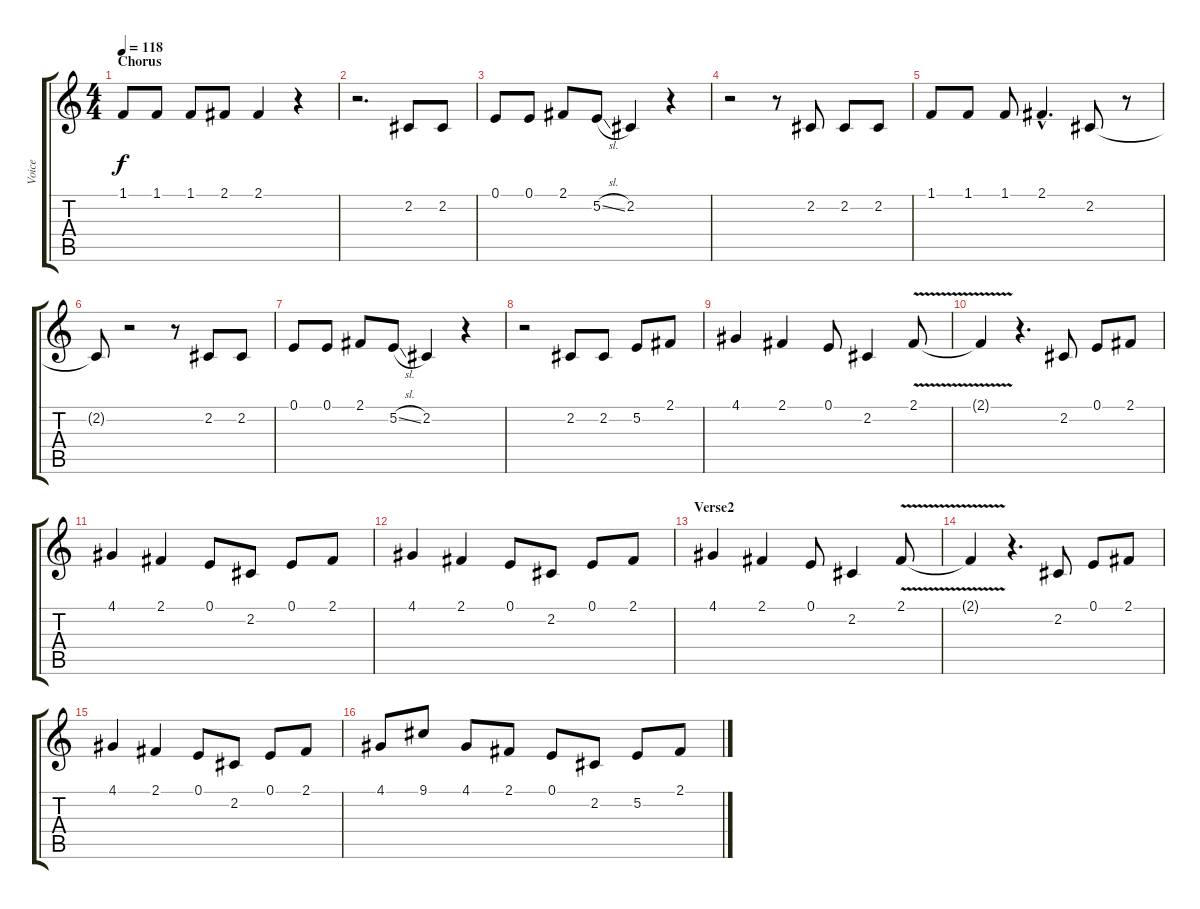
\track ("Voice" "Voice") {instrument altosax}
\staff {score tabs}
\tuning (E4 B3 G3 D3 A2 E2) {hide}
\ts (4 4)
\section ("" "Chorus")
\tempo 118
\clef g2
\ks c
1.1.8{dy f} 1.1.8 1.1.8 2.1.8 2.1.4 r.4 |
r.2{d} 2.2.8 2.2.8 |
0.1.8 0.1.8 2.1.8 5.2{sl}.8 2.2.4 r.4 |
r.2 r.8 2.2.8 2.2.8 2.2.8 |
1.1.8 1.1.8 1.1.8 2.1{hac}.4{d} 2.2.8 r.8 |
2.2{t}.8 r.2 r.8 2.2.8 2.2.8 |
0.1.8 0.1.8 2.1.8 5.2{sl}.8 2.2.4 r.4 |
r.2 2.2.8 2.2.8 5.2.8 2.1.8 |
4.1.4 2.1.4 0.1.8 2.2.4 2.1{v}.8 |
2.1{t}.4 r.4{d} 2.2.8 0.1.8 2.1.8 |
4.1.4 2.1.4 0.1.8 2.2.8 0.1.8 2.1.8 |
4.1.4 2.1.4 0.1.8 2.2.8 0.1.8 2.1.8 |
\section ("" "Verse2")
4.1.4 2.1.4 0.1.8 2.2.4 2.1{v}.8 |
2.1{t}.4 r.4{d} 2.2.8 0.1.8 2.1.8 |
4.1.4 2.1.4 0.1.8 2.2.8 0.1.8 2.1.8 |
4.1.8 9.1.8 4.1.8 2.1.8 0.1.8 2.2.8 5.2.8 2.1.8
